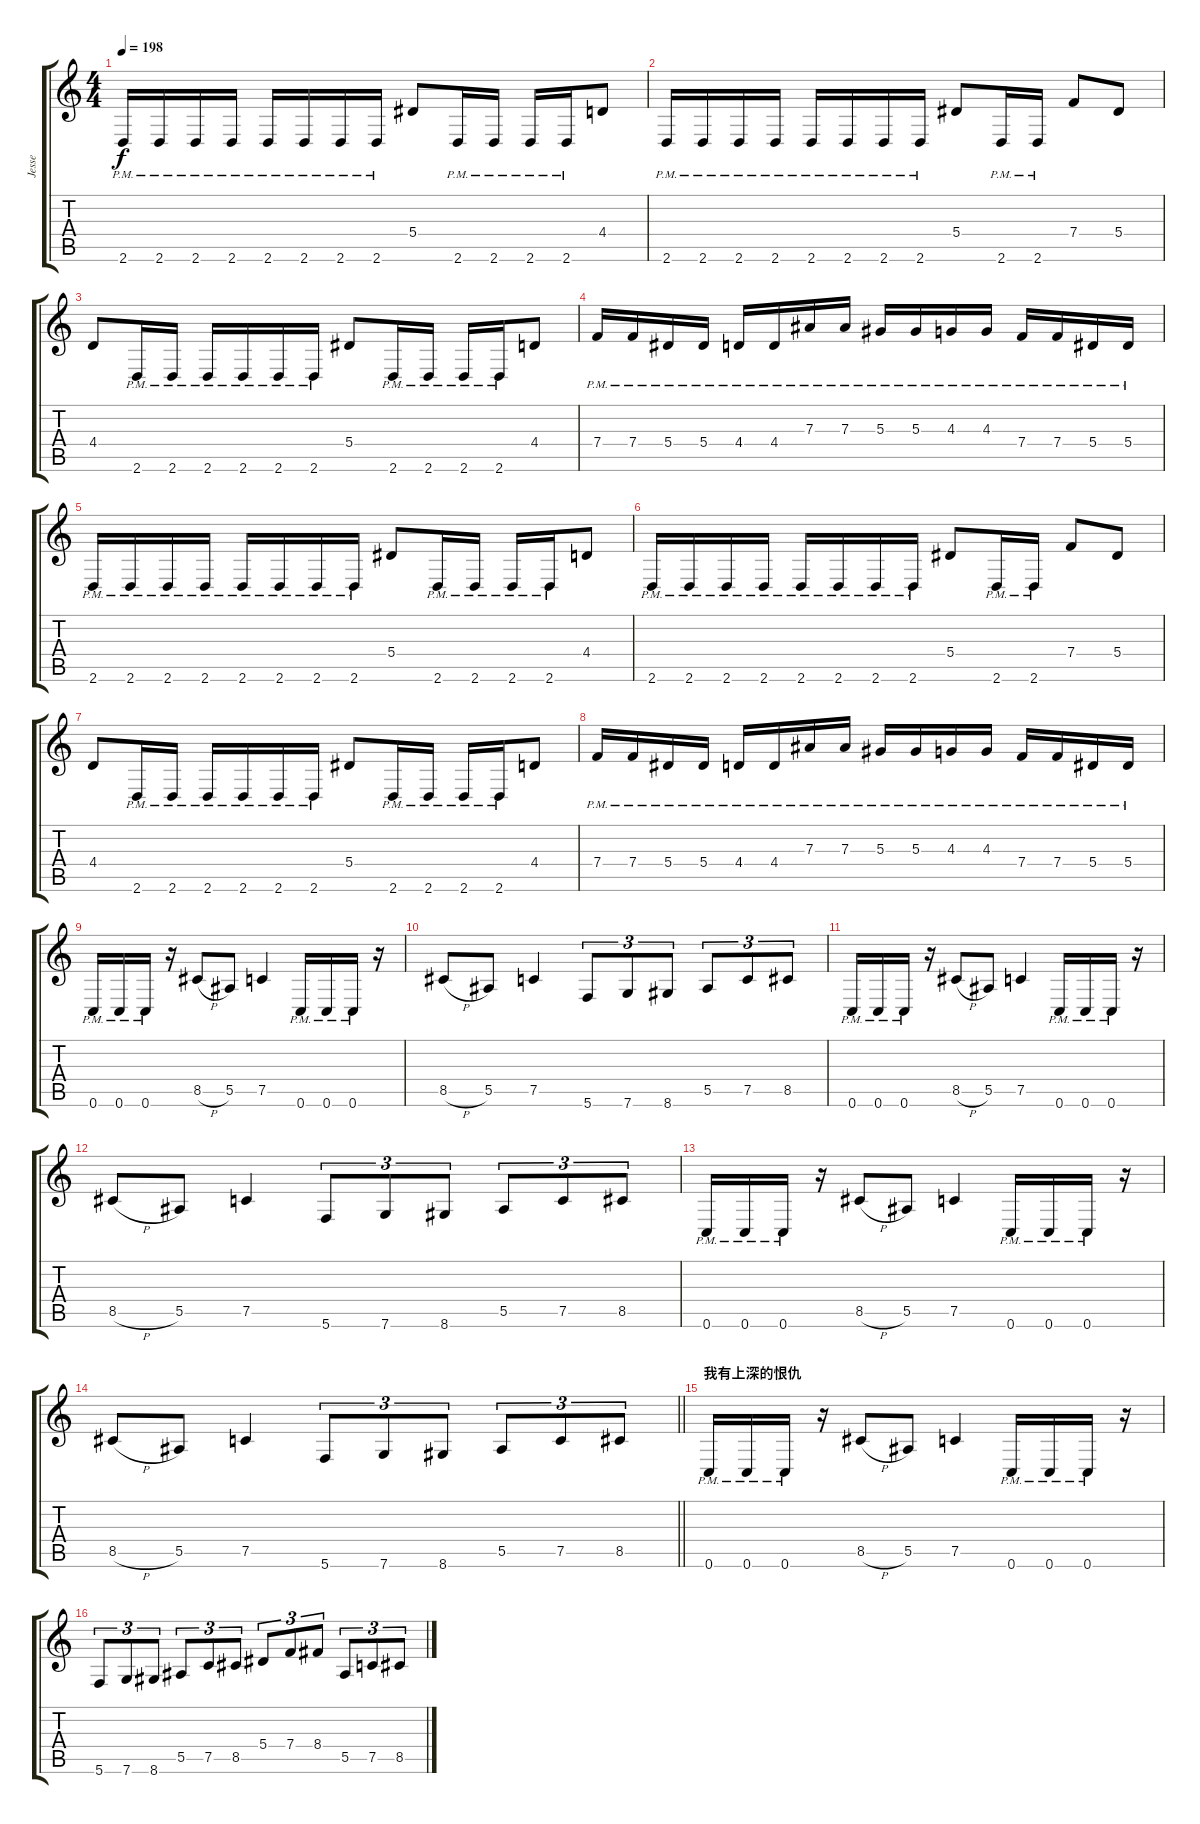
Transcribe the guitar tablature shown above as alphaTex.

\track ("Jesse" "Jesse") {instrument distortionguitar}
\staff {score tabs}
\tuning (C4 G3 Eb3 Bb2 F2 C2) {hide}
\ts (4 4)
\tempo 198
\clef g2
\ks c
2.6{pm}.16{dy f} 2.6{pm}.16 2.6{pm}.16 2.6{pm}.16 2.6{pm}.16 2.6{pm}.16 2.6{pm}.16 2.6{pm}.16 5.4.8 2.6{pm}.16 2.6{pm}.16 2.6{pm}.16 2.6{pm}.16 4.4.8 |
2.6{pm}.16 2.6{pm}.16 2.6{pm}.16 2.6{pm}.16 2.6{pm}.16 2.6{pm}.16 2.6{pm}.16 2.6{pm}.16 5.4.8 2.6{pm}.16 2.6{pm}.16 7.4.8 5.4.8 |
4.4.8 2.6{pm}.16 2.6{pm}.16 2.6{pm}.16 2.6{pm}.16 2.6{pm}.16 2.6{pm}.16 5.4.8 2.6{pm}.16 2.6{pm}.16 2.6{pm}.16 2.6{pm}.16 4.4.8 |
7.4{pm}.16 7.4{pm}.16 5.4{pm}.16 5.4{pm}.16 4.4{pm}.16 4.4{pm}.16 7.3{pm}.16 7.3{pm}.16 5.3{pm}.16 5.3{pm}.16 4.3{pm}.16 4.3{pm}.16 7.4{pm}.16 7.4{pm}.16 5.4{pm}.16 5.4{pm}.16 |
2.6{pm}.16 2.6{pm}.16 2.6{pm}.16 2.6{pm}.16 2.6{pm}.16 2.6{pm}.16 2.6{pm}.16 2.6{pm}.16 5.4.8 2.6{pm}.16 2.6{pm}.16 2.6{pm}.16 2.6{pm}.16 4.4.8 |
2.6{pm}.16 2.6{pm}.16 2.6{pm}.16 2.6{pm}.16 2.6{pm}.16 2.6{pm}.16 2.6{pm}.16 2.6{pm}.16 5.4.8 2.6{pm}.16 2.6{pm}.16 7.4.8 5.4.8 |
4.4.8 2.6{pm}.16 2.6{pm}.16 2.6{pm}.16 2.6{pm}.16 2.6{pm}.16 2.6{pm}.16 5.4.8 2.6{pm}.16 2.6{pm}.16 2.6{pm}.16 2.6{pm}.16 4.4.8 |
7.4{pm}.16 7.4{pm}.16 5.4{pm}.16 5.4{pm}.16 4.4{pm}.16 4.4{pm}.16 7.3{pm}.16 7.3{pm}.16 5.3{pm}.16 5.3{pm}.16 4.3{pm}.16 4.3{pm}.16 7.4{pm}.16 7.4{pm}.16 5.4{pm}.16 5.4{pm}.16 |
0.6{pm}.16 0.6{pm}.16 0.6{pm}.16 r.16 8.5{h}.8 5.5.8 7.5.4 0.6{pm}.16 0.6{pm}.16 0.6{pm}.16 r.16 |
8.5{h}.8 5.5.8 7.5.4 5.6.8{tu (3 2)} 7.6.8{tu (3 2)} 8.6.8{tu (3 2)} 5.5.8{tu (3 2)} 7.5.8{tu (3 2)} 8.5.8{tu (3 2)} |
0.6{pm}.16 0.6{pm}.16 0.6{pm}.16 r.16 8.5{h}.8 5.5.8 7.5.4 0.6{pm}.16 0.6{pm}.16 0.6{pm}.16 r.16 |
8.5{h}.8 5.5.8 7.5.4 5.6.8{tu (3 2)} 7.6.8{tu (3 2)} 8.6.8{tu (3 2)} 5.5.8{tu (3 2)} 7.5.8{tu (3 2)} 8.5.8{tu (3 2)} |
0.6{pm}.16 0.6{pm}.16 0.6{pm}.16 r.16 8.5{h}.8 5.5.8 7.5.4 0.6{pm}.16 0.6{pm}.16 0.6{pm}.16 r.16 |
\barLineRight lightlight
8.5{h}.8 5.5.8 7.5.4 5.6.8{tu (3 2)} 7.6.8{tu (3 2)} 8.6.8{tu (3 2)} 5.5.8{tu (3 2)} 7.5.8{tu (3 2)} 8.5.8{tu (3 2)} |
\section ("" "我有上深的恨仇")
0.6{pm}.16 0.6{pm}.16 0.6{pm}.16 r.16 8.5{h}.8 5.5.8 7.5.4 0.6{pm}.16 0.6{pm}.16 0.6{pm}.16 r.16 |
5.6.8{tu (3 2)} 7.6.8{tu (3 2)} 8.6.8{tu (3 2)} 5.5.8{tu (3 2)} 7.5.8{tu (3 2)} 8.5.8{tu (3 2)} 5.4.8{tu (3 2)} 7.4.8{tu (3 2)} 8.4.8{tu (3 2)} 5.5.8{tu (3 2)} 7.5.8{tu (3 2)} 8.5.8{tu (3 2)}
